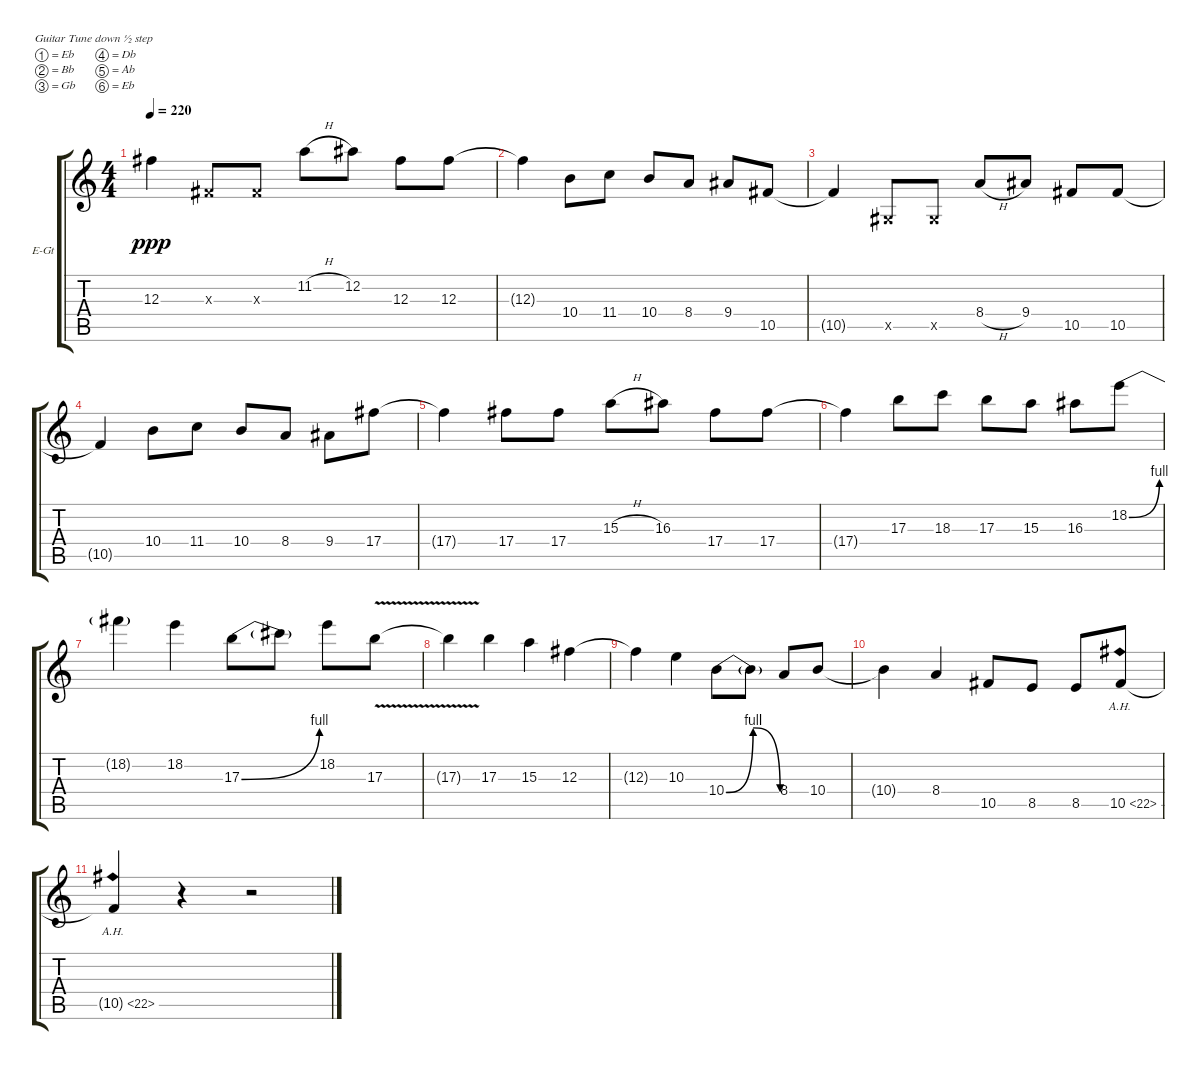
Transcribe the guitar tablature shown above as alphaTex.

\bracketExtendMode groupsimilarinstruments
\firstSystemTrackNameOrientation horizontal
\otherSystemsTrackNameOrientation horizontal
\track ("Guitar 3" "E-Gt") {instrument acousticgrandpiano}
\staff {score tabs}
\tuning (Eb4 Bb3 Gb3 Db3 Ab2 Eb2)
\displaytranspose 12
\ts (4 4)
\tempo 220
\clef g2
\ks c
12.3{t}.4{dy ppp} 0.3{x}.8 0.3{x}.8 11.2{h}.8 12.2.8 12.3.8 12.3.8 |
12.3{t}.4 10.4.8 11.4.8 10.4.8 8.4.8 9.4.8 10.5.8 |
10.5{t}.4 0.5{x}.8 0.5{x}.8 8.4{h}.8 9.4.8 10.5.8 10.5.8 |
10.5{t}.4 10.4.8 11.4.8 10.4.8 8.4.8 9.4.8 17.4.8 |
17.4{t}.4 17.4.8 17.4.8 15.3{h}.8 16.3.8 17.4.8 17.4.8 |
17.4{t}.4 17.3.8 18.3.8 17.3.8 15.3.8 16.3.8 18.2{be (bend 0 0 60 4)}.8 |
18.2{t}.4 18.2.4 17.3{be (bend 0 0 60 4)}.8 17.3{t}.8 18.2.8 17.3{v}.8 |
17.3{t}.4 17.3.4 15.3.4 12.3.4 |
12.3{t}.4 10.3.4 10.4{be (bendrelease 0 0 30 4 30 4 60 0)}.8 10.4{t}.8 8.4.8 10.4.8 |
10.4{t}.4 8.4.4 10.5.8 8.5.8 8.5.8 10.5{ah 12}.8 |
10.5{ah 12 t}.4 r.4 r.2
